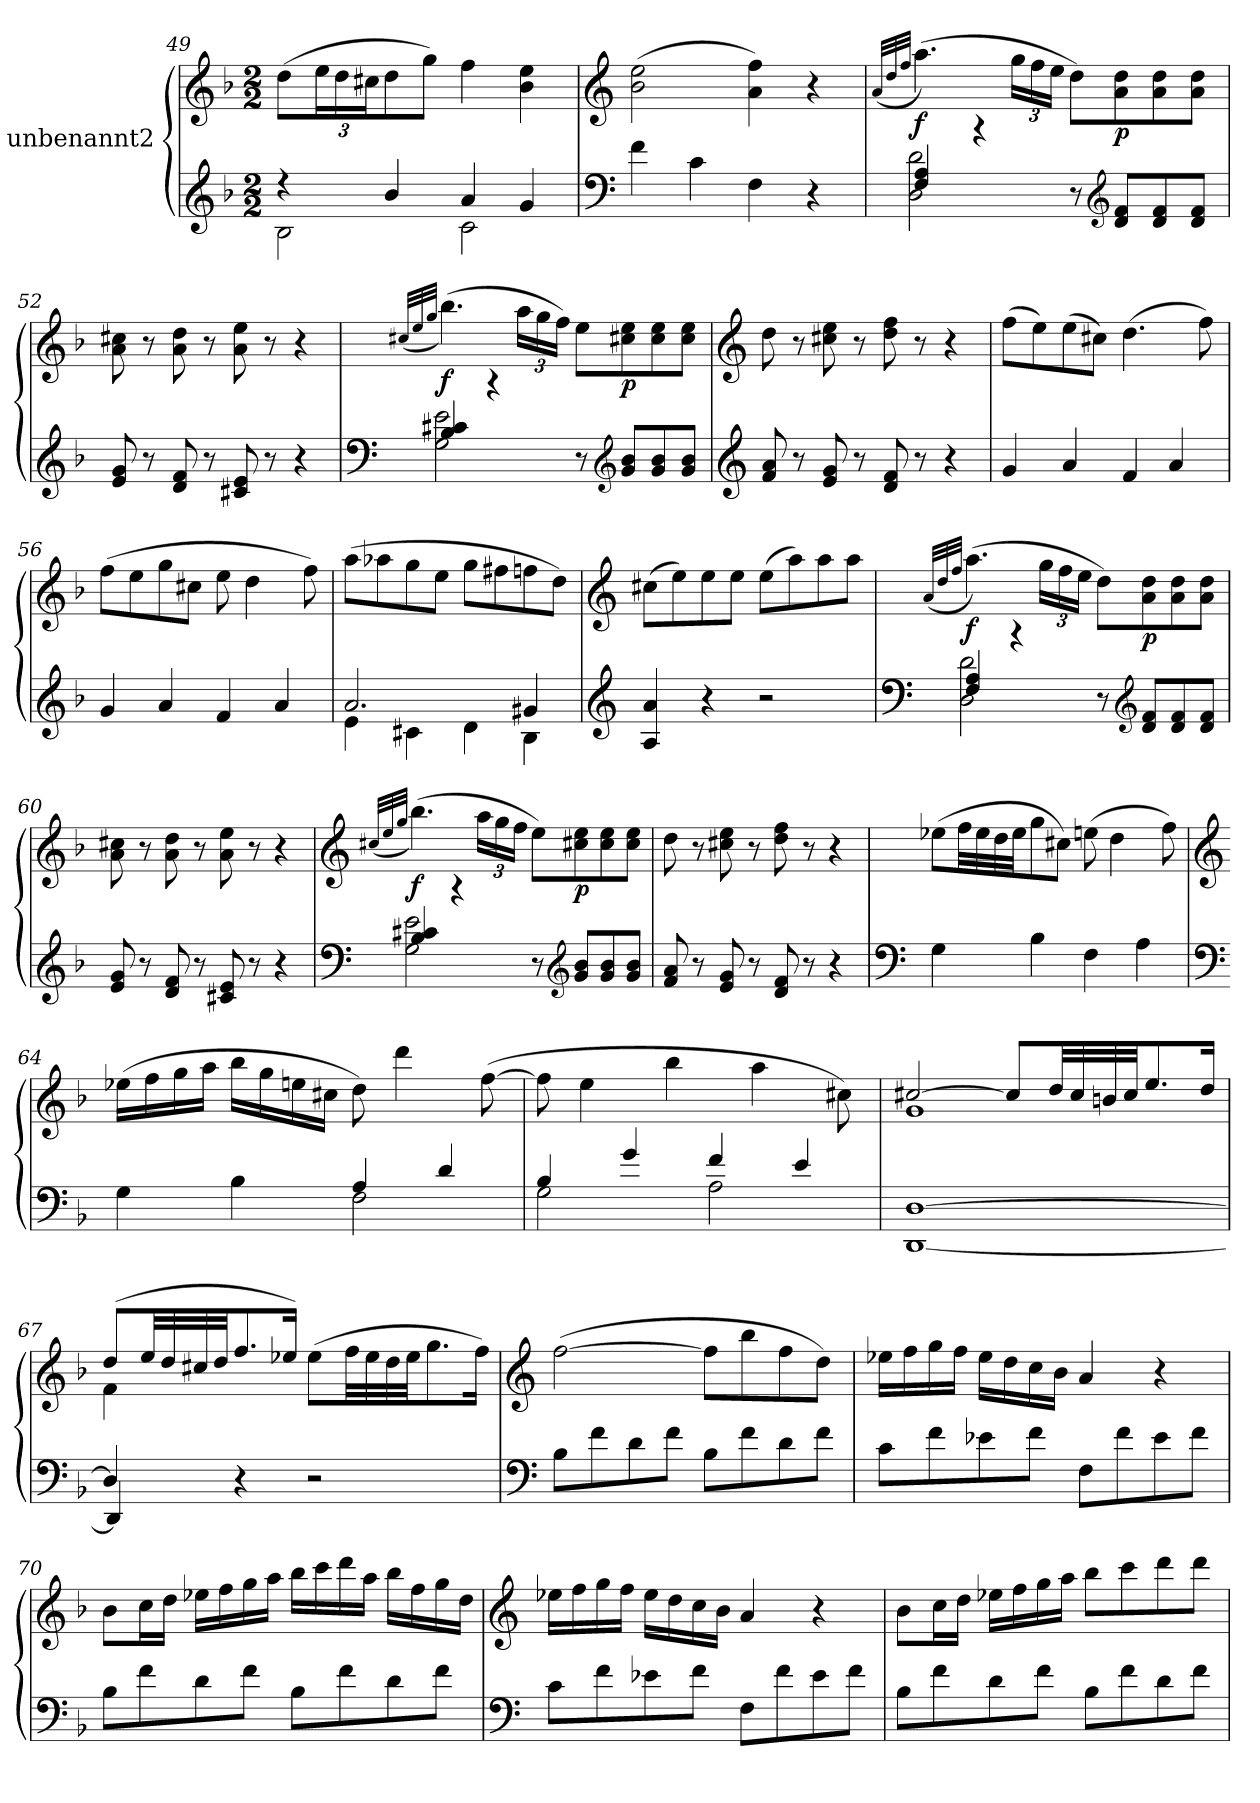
**kern	**kern	**dynam
*part1	*part1	*part1
*staff2	*staff1	*staff1/2
*I"unbenannt2	*	*
*clefG2	*clefG2	*
*k[b-]	*k[b-]	*
*M2/2	*M2/2	*
=49	=49	=49
*^	*	*
4r	2B-\	(>8dd\L	.
*	*	*Xbrackettup	*
.	.	24ee\L	.
.	.	24dd\	.
.	.	24cc#X\J	.
4b-/	.	8dd\	.
.	.	8gg\J)	.
4a/	2c\	4ff\	.
4g/	.	4b-\ 4ee\	.
*v	*v	*	*
!!LO:PB:g=z
=50	=50	=50
*clefF4	*clefG2	*
4f\	(>2b-\ 2ee\	.
4c\	.	.
4F\	4a\ 4ff\)	.
4r	4r	.
=51	=51	=51
.	(<32qa/LLL	.
.	32qdd/	.
.	32qff/JJJ	.
*^	*	*
!	!	!	!LO:DY:b
4F/ 4A/	2D\ 2d\	(>4.aa\)	f
4r	.	.	.
.	.	24gg\LL	.
.	.	24ff\	.
.	.	24ee\JJ	.
8r	2ryy	8dd\L)	.
*clefG2	*	*	*
!	!	!	!LO:DY:b
8d/ 8f/L	.	8a\ 8dd\	p
8d/ 8f/	.	8a\ 8dd\	.
8d/ 8f/J	.	8a\ 8dd\J	.
*v	*v	*	*
=52	=52	=52
8e/ 8g/	8a\ 8cc#X\	.
8r	8r	.
8d/ 8f/	8a\ 8dd\	.
8r	8r	.
8c#X/ 8e/	8a\ 8ee\	.
8r	8r	.
4r	4r	.
=53	=53	=53
*clefF4	*	*
.	(<32qcc#X/LLL	.
.	32qee/	.
.	32qgg/JJJ	.
*^	*	*
!	!	!	!LO:DY:b
4B-/ 4c#X/	2G\ 2e\	(>4.bb-\)	f
4r	.	.	.
.	.	24aa\LL	.
.	.	24gg\	.
.	.	24ff\JJ)	.
8r	2ryy	8ee\L	.
*clefG2	*	*	*
!	!	!	!LO:DY:b
8g/ 8b-/L	.	8cc#\ 8ee\	p
8g/ 8b-/	.	8cc#\ 8ee\	.
8g/ 8b-/J	.	8cc#\ 8ee\J	.
*v	*v	*	*
!!LO:LB:g=z
=54	=54	=54
*clefG2	*clefG2	*
8f/ 8a/	8dd\	.
8r	8r	.
8e/ 8g/	8cc#X\ 8ee\	.
8r	8r	.
8d/ 8f/	8dd\ 8ff\	.
8r	8r	.
4r	4r	.
=55	=55	=55
*^	*	*
1ryy	4g/	(>8ff\L	.
.	.	8ee\)	.
.	4a/	(>8ee\	.
.	.	8cc#X\J)	.
.	4f/	(>4.dd\	.
.	4a/	.	.
.	.	8ff\)	.
=56	=56	=56	=56
1ryy	4g/	(>8ff\L	.
.	.	8ee\	.
.	4a/	8gg\	.
.	.	8cc#X\J	.
.	4f/	8ee\	.
.	.	4dd\	.
.	4a/	.	.
.	.	8ff\)	.
=57	=57	=57	=57
2.a/	4e\	(>8aa\L	.
.	.	8aa-X\	.
.	4c#X\	8gg\	.
.	.	8ee\J	.
.	4d\	8gg\L	.
.	.	8ff#X\	.
4g#X/	4B-\	8ffn\	.
.	.	8dd\J)	.
*v	*v	*	*
!!LO:LB:g=z
=58	=58	=58
*clefG2	*clefG2	*
4A/ 4a/	(>8cc#X\L	.
.	8ee\)	.
4r	8ee\	.
.	8ee\J	.
2r	(>8ee\L	.
.	8aa\)	.
.	8aa\	.
.	8aa\J	.
=59	=59	=59
*clefF4	*	*
.	(<32qa/LLL	.
.	32qdd/	.
.	32qff/JJJ	.
*^	*	*
!	!	!	!LO:DY:b
4F/ 4A/	2D\ 2d\	(>4.aa\)	f
4r	.	.	.
.	.	24gg\LL	.
.	.	24ff\	.
.	.	24ee\JJ	.
8r	2ryy	8dd\L)	.
*clefG2	*	*	*
!	!	!	!LO:DY:b
8d/ 8f/L	.	8a\ 8dd\	p
8d/ 8f/	.	8a\ 8dd\	.
8d/ 8f/J	.	8a\ 8dd\J	.
*v	*v	*	*
=60	=60	=60
8e/ 8g/	8a\ 8cc#X\	.
8r	8r	.
8d/ 8f/	8a\ 8dd\	.
8r	8r	.
8c#X/ 8e/	8a\ 8ee\	.
8r	8r	.
4r	4r	.
!!LO:LB:g=z
=61	=61	=61
*clefF4	*clefG2	*
.	(<32qcc#X/LLL	.
.	32qee/	.
.	32qgg/JJJ	.
*^	*	*
!	!	!	!LO:DY:b
4B-/ 4c#X/	2G\ 2e\	(>4.bb-\)	f
4r	.	.	.
.	.	24aa\LL	.
.	.	24gg\	.
.	.	24ff\JJ	.
8r	2ryy	8ee\L)	.
*clefG2	*	*	*
!	!	!	!LO:DY:b
8g/ 8b-/L	.	8cc#\ 8ee\	p
8g/ 8b-/	.	8cc#\ 8ee\	.
8g/ 8b-/J	.	8cc#\ 8ee\J	.
*v	*v	*	*
=62	=62	=62
8f/ 8a/	8dd\	.
8r	8r	.
8e/ 8g/	8cc#X\ 8ee\	.
8r	8r	.
8d/ 8f/	8dd\ 8ff\	.
8r	8r	.
4r	4r	.
=63	=63	=63
*clefF4	*	*
4G\	(>8ee-X\L	.
.	32ff\LL	.
.	32ee-\	.
.	32dd\	.
.	32ee-\JJ	.
4B-\	8gg\	.
.	8cc#X\J)	.
4F\	(>8een\	.
.	4dd\	.
4A\	.	.
.	8ff\)	.
!!LO:LB:g=z
=64	=64	=64
*clefF4	*clefG2	*
*^	*	*
4G\	2ryy	(>16ee-X\LL	.
.	.	16ff\	.
.	.	16gg\	.
.	.	16aa\JJ	.
4B-\	.	16bb-\LL	.
.	.	16gg\	.
.	.	16een\	.
.	.	16cc#X\JJ	.
4A/	2F\	8dd\)	.
.	.	4ddd\	.
4d/	.	.	.
.	.	(>[8ff\	.
=65	=65	=65	=65
4B-/	2G\	8ff\]	.
.	.	4ee\	.
4g/	.	.	.
.	.	4bb-\	.
4f/	2A\	.	.
.	.	4aa\	.
4e/	.	.	.
.	.	8cc#X\)	.
=66	=66	=66	=66
*	*	*^	*
[1D	[1DD	[2cc#X/	1g	.
.	.	8cc#/L]	.	.
.	.	32dd/LL	.	.
.	.	32cc#/	.	.
.	.	32bn/	.	.
.	.	32cc#/JJ	.	.
.	.	8.ee/	.	.
.	.	16dd/Jk	.	.
=67	=67	=67	=67	=67
4D/]	4DD/]	(>8dd/L	4f\	.
.	.	32ee/LL	.	.
.	.	32dd/	.	.
.	.	32cc#X/	.	.
.	.	32dd/JJ	.	.
4r	2.ryy	8.ff/	2.ryy	.
.	.	16ee-X/Jk)	.	.
2r	.	(<8ee-\L	.	.
.	.	32ff\LL	.	.
.	.	32ee-\	.	.
.	.	32dd\	.	.
.	.	32ee-\JJ	.	.
.	.	8.gg\	.	.
.	.	16ff\Jk)	.	.
*v	*v	*	*	*
*	*v	*v	*
!!LO:LB:g=z
=68	=68	=68
*clefF4	*clefG2	*
8B-\L	(>[2ff\	.
8f\	.	.
8d\	.	.
8f\J	.	.
8B-\L	8ff\L]	.
8f\	8bb-\	.
8d\	8ff\	.
8f\J	8dd\J)	.
=69	=69	=69
8c\L	16ee-X\LL	.
.	16ff\	.
8f\	16gg\	.
.	16ff\JJ	.
8e-X\	16ee-\LL	.
.	16dd\	.
8f\J	16cc\	.
.	16b-\JJ	.
8F\L	4a/	.
8f\	.	.
8e-\	4r	.
8f\J	.	.
=70	=70	=70
8B-\L	8b-\L	.
8f\	16cc\L	.
.	16dd\JJ	.
8d\	16ee-X\LL	.
.	16ff\	.
8f\J	16gg\	.
.	16aa\JJ	.
8B-\L	16bb-\LL	.
.	16ccc\	.
8f\	16ddd\	.
.	16aa\JJ	.
8d\	16bb-\LL	.
.	16ff\	.
8f\J	16gg\	.
.	16dd\JJ	.
!!LO:LB:g=z
=71	=71	=71
*clefF4	*clefG2	*
8c\L	16ee-X\LL	.
.	16ff\	.
8f\	16gg\	.
.	16ff\JJ	.
8e-X\	16ee-\LL	.
.	16dd\	.
8f\J	16cc\	.
.	16b-\JJ	.
8F\L	4a/	.
8f\	.	.
8e-\	4r	.
8f\J	.	.
=72	=72	=72
8B-\L	8b-\L	.
8f\	16cc\L	.
.	16dd\JJ	.
8d\	16ee-X\LL	.
.	16ff\	.
8f\J	16gg\	.
.	16aa\JJ	.
8B-\L	8bb-\L	.
8f\	8ccc\	.
8d\	8ddd\	.
8f\J	8ddd\J	.
=	=	=
*-	*-	*-
